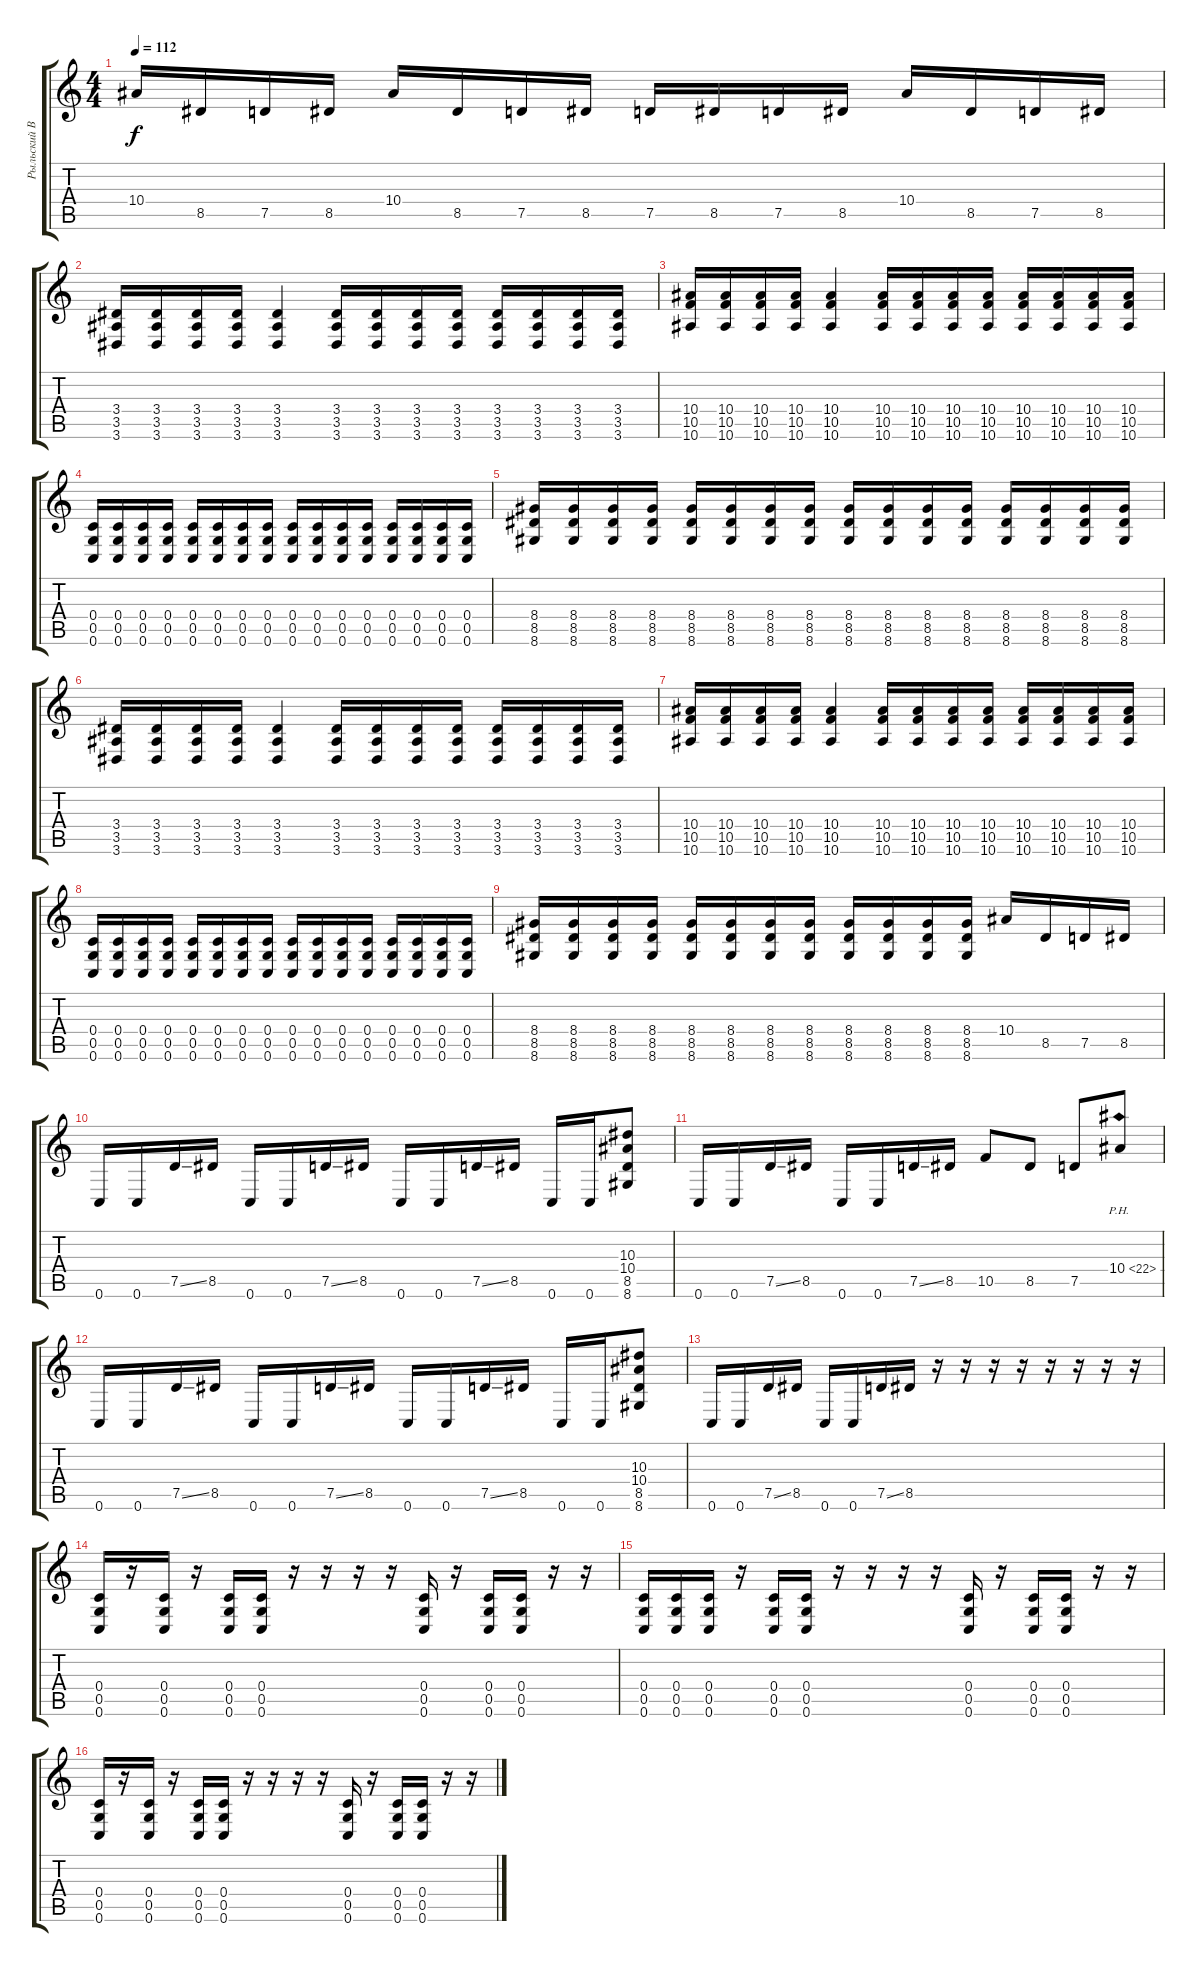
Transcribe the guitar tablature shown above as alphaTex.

\track ("Рыльский Владислав" "Рыльский В") {instrument distortionguitar}
\staff {score tabs}
\tuning (D4 A3 F3 C3 G2 C2) {hide}
\ts (4 4)
\tempo 112
\clef g2
\ks c
10.4.16{dy f} 8.5.16 7.5.16 8.5.16 10.4.16 8.5.16 7.5.16 8.5.16 7.5.16 8.5.16 7.5.16 8.5.16 10.4.16 8.5.16 7.5.16 8.5.16 |
(3.4 3.5 3.6).16 (3.4 3.5 3.6).16 (3.4 3.5 3.6).16 (3.4 3.5 3.6).16 (3.4 3.5 3.6).4 (3.4 3.5 3.6).16 (3.4 3.5 3.6).16 (3.4 3.5 3.6).16 (3.4 3.5 3.6).16 (3.4 3.5 3.6).16 (3.4 3.5 3.6).16 (3.4 3.5 3.6).16 (3.4 3.5 3.6).16 |
(10.4 10.5 10.6).16 (10.4 10.5 10.6).16 (10.4 10.5 10.6).16 (10.4 10.5 10.6).16 (10.4 10.5 10.6).4 (10.4 10.5 10.6).16 (10.4 10.5 10.6).16 (10.4 10.5 10.6).16 (10.4 10.5 10.6).16 (10.4 10.5 10.6).16 (10.4 10.5 10.6).16 (10.4 10.5 10.6).16 (10.4 10.5 10.6).16 |
(0.4 0.5 0.6).16 (0.4 0.5 0.6).16 (0.4 0.5 0.6).16 (0.4 0.5 0.6).16 (0.4 0.5 0.6).16 (0.4 0.5 0.6).16 (0.4 0.5 0.6).16 (0.4 0.5 0.6).16 (0.4 0.5 0.6).16 (0.4 0.5 0.6).16 (0.4 0.5 0.6).16 (0.4 0.5 0.6).16 (0.4 0.5 0.6).16 (0.4 0.5 0.6).16 (0.4 0.5 0.6).16 (0.4 0.5 0.6).16 |
(8.4 8.5 8.6).16 (8.4 8.5 8.6).16 (8.4 8.5 8.6).16 (8.4 8.5 8.6).16 (8.4 8.5 8.6).16 (8.4 8.5 8.6).16 (8.4 8.5 8.6).16 (8.4 8.5 8.6).16 (8.4 8.5 8.6).16 (8.4 8.5 8.6).16 (8.4 8.5 8.6).16 (8.4 8.5 8.6).16 (8.4 8.5 8.6).16 (8.4 8.5 8.6).16 (8.4 8.5 8.6).16 (8.4 8.5 8.6).16 |
(3.4 3.5 3.6).16 (3.4 3.5 3.6).16 (3.4 3.5 3.6).16 (3.4 3.5 3.6).16 (3.4 3.5 3.6).4 (3.4 3.5 3.6).16 (3.4 3.5 3.6).16 (3.4 3.5 3.6).16 (3.4 3.5 3.6).16 (3.4 3.5 3.6).16 (3.4 3.5 3.6).16 (3.4 3.5 3.6).16 (3.4 3.5 3.6).16 |
(10.4 10.5 10.6).16 (10.4 10.5 10.6).16 (10.4 10.5 10.6).16 (10.4 10.5 10.6).16 (10.4 10.5 10.6).4 (10.4 10.5 10.6).16 (10.4 10.5 10.6).16 (10.4 10.5 10.6).16 (10.4 10.5 10.6).16 (10.4 10.5 10.6).16 (10.4 10.5 10.6).16 (10.4 10.5 10.6).16 (10.4 10.5 10.6).16 |
(0.4 0.5 0.6).16 (0.4 0.5 0.6).16 (0.4 0.5 0.6).16 (0.4 0.5 0.6).16 (0.4 0.5 0.6).16 (0.4 0.5 0.6).16 (0.4 0.5 0.6).16 (0.4 0.5 0.6).16 (0.4 0.5 0.6).16 (0.4 0.5 0.6).16 (0.4 0.5 0.6).16 (0.4 0.5 0.6).16 (0.4 0.5 0.6).16 (0.4 0.5 0.6).16 (0.4 0.5 0.6).16 (0.4 0.5 0.6).16 |
(8.4 8.5 8.6).16 (8.4 8.5 8.6).16 (8.4 8.5 8.6).16 (8.4 8.5 8.6).16 (8.4 8.5 8.6).16 (8.4 8.5 8.6).16 (8.4 8.5 8.6).16 (8.4 8.5 8.6).16 (8.4 8.5 8.6).16 (8.4 8.5 8.6).16 (8.4 8.5 8.6).16 (8.4 8.5 8.6).16 10.4.16 8.5.16 7.5.16 8.5.16 |
0.6.16 0.6.16 7.5{ss}.16 8.5.16 0.6.16 0.6.16 7.5{ss}.16 8.5.16 0.6.16 0.6.16 7.5{ss}.16 8.5.16 0.6.16 0.6.16 (10.3 10.4 8.5 8.6).8 |
0.6.16 0.6.16 7.5{ss}.16 8.5.16 0.6.16 0.6.16 7.5{ss}.16 8.5.16 10.5.8 8.5.8 7.5.8 10.4{ph 12}.8 |
0.6.16 0.6.16 7.5{ss}.16 8.5.16 0.6.16 0.6.16 7.5{ss}.16 8.5.16 0.6.16 0.6.16 7.5{ss}.16 8.5.16 0.6.16 0.6.16 (10.3 10.4 8.5 8.6).8 |
0.6.16 0.6.16 7.5{ss}.16 8.5.16 0.6.16 0.6.16 7.5{ss}.16 8.5.16 r.16 r.16 r.16 r.16 r.16 r.16 r.16 r.16 |
(0.4 0.5 0.6).16 r.16 (0.4 0.5 0.6).16 r.16 (0.4 0.5 0.6).16 (0.4 0.5 0.6).16 r.16 r.16 r.16 r.16 (0.4 0.5 0.6).16 r.16 (0.4 0.5 0.6).16 (0.4 0.5 0.6).16 r.16 r.16 |
(0.4 0.5 0.6).16 (0.4 0.5 0.6).16 (0.4 0.5 0.6).16 r.16 (0.4 0.5 0.6).16 (0.4 0.5 0.6).16 r.16 r.16 r.16 r.16 (0.4 0.5 0.6).16 r.16 (0.4 0.5 0.6).16 (0.4 0.5 0.6).16 r.16 r.16 |
(0.4 0.5 0.6).16 r.16 (0.4 0.5 0.6).16 r.16 (0.4 0.5 0.6).16 (0.4 0.5 0.6).16 r.16 r.16 r.16 r.16 (0.4 0.5 0.6).16 r.16 (0.4 0.5 0.6).16 (0.4 0.5 0.6).16 r.16 r.16
